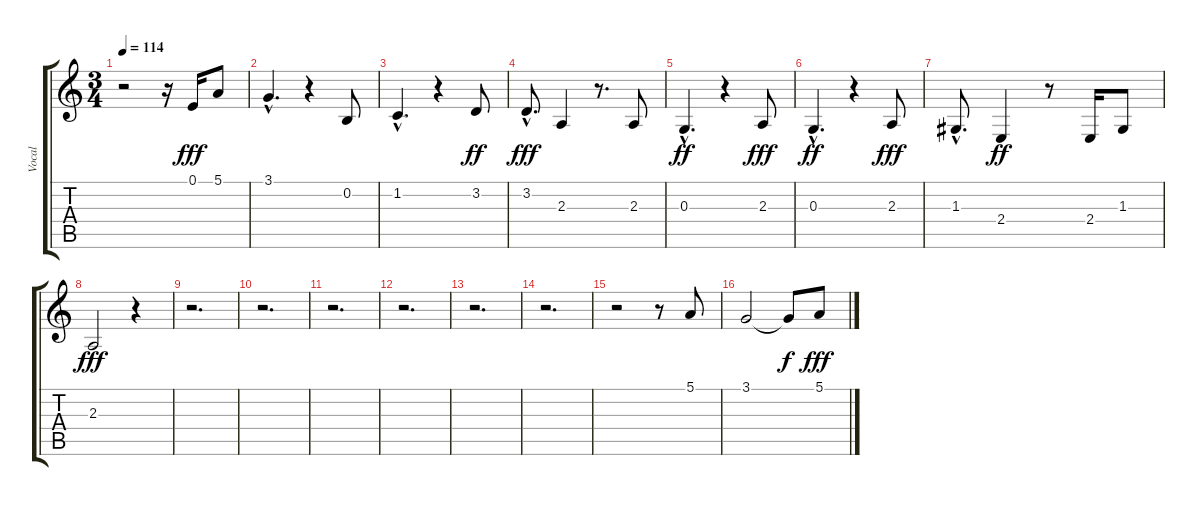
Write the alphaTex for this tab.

\track ("Vocal" "Vocal") {instrument cello}
\staff {score tabs}
\tuning (E4 B3 G3 D3 A2 E2) {hide}
\ts (3 4)
\tempo 114
\clef g2
\ks c
r.2{dy fff} r.16 0.1.16 5.1.8 |
3.1{hac}.4{d} r.4 0.2.8 |
1.2{hac}.4{d} r.4 3.2.8{dy ff} |
3.2{hac}.8{d dy fff} 2.3.4 r.8{d} 2.3.8 |
0.3{hac}.4{d dy ff} r.4 2.3.8{dy fff} |
0.3{hac}.4{d dy ff} r.4 2.3.8{dy fff} |
1.3{hac}.8{d} 2.4.4{dy ff} r.8 2.4.16 1.3.8 |
2.3.2{dy fff} r.4 |
r.2{d} |
r.2{d} |
r.2{d} |
r.2{d} |
r.2{d} |
r.2{d} |
r.2 r.8 5.1.8 |
3.1.2 3.1{t}.8{dy f} 5.1.8{dy fff}
